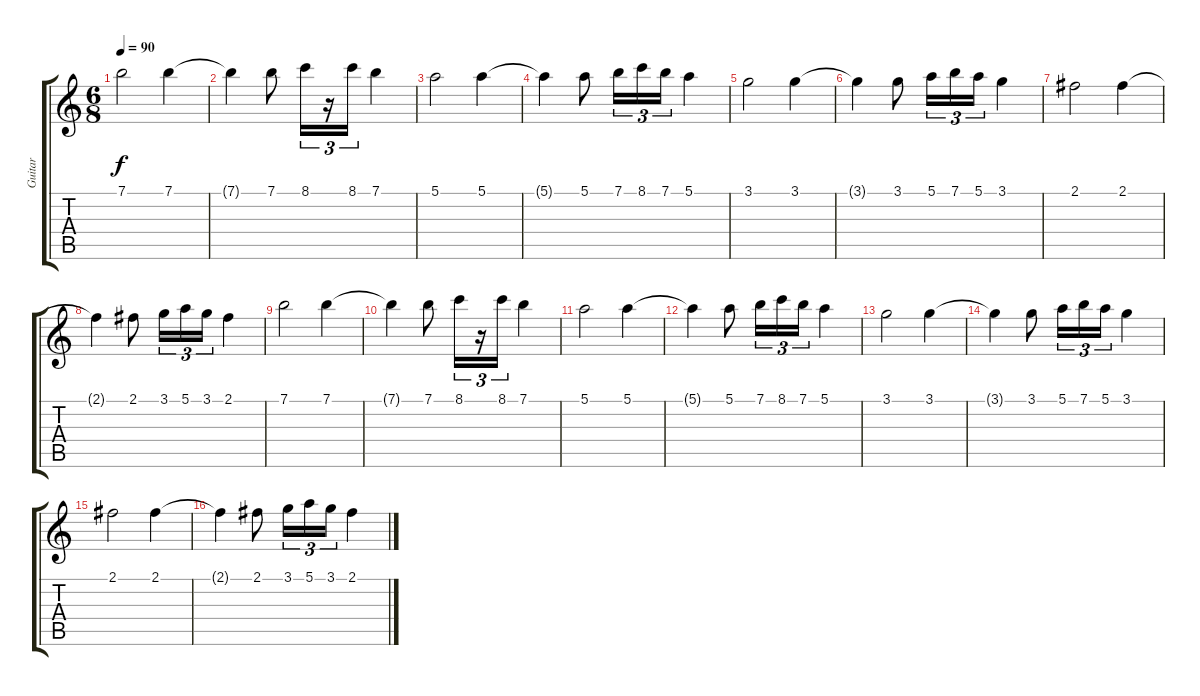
\track ("Guitar" "Guitar") {instrument distortionguitar}
\staff {score tabs}
\tuning (E4 B3 G3 D3 A2 E2) {hide}
\ts (6 8)
\tempo 90
\clef g2
\ks c
7.1.2{dy f} 7.1.4 |
7.1{t}.4 7.1.8 8.1.16{tu (3 2)} r.16{tu (3 2)} 8.1.16{tu (3 2)} 7.1.4 |
5.1.2 5.1.4 |
5.1{t}.4 5.1.8 7.1.16{tu (3 2)} 8.1.16{tu (3 2)} 7.1.16{tu (3 2)} 5.1.4 |
3.1.2 3.1.4 |
3.1{t}.4 3.1.8 5.1.16{tu (3 2)} 7.1.16{tu (3 2)} 5.1.16{tu (3 2)} 3.1.4 |
2.1.2 2.1.4 |
2.1{t}.4 2.1.8 3.1.16{tu (3 2)} 5.1.16{tu (3 2)} 3.1.16{tu (3 2)} 2.1.4 |
7.1.2 7.1.4 |
7.1{t}.4 7.1.8 8.1.16{tu (3 2)} r.16{tu (3 2)} 8.1.16{tu (3 2)} 7.1.4 |
5.1.2 5.1.4 |
5.1{t}.4 5.1.8 7.1.16{tu (3 2)} 8.1.16{tu (3 2)} 7.1.16{tu (3 2)} 5.1.4 |
3.1.2 3.1.4 |
3.1{t}.4 3.1.8 5.1.16{tu (3 2)} 7.1.16{tu (3 2)} 5.1.16{tu (3 2)} 3.1.4 |
2.1.2 2.1.4 |
2.1{t}.4 2.1.8 3.1.16{tu (3 2)} 5.1.16{tu (3 2)} 3.1.16{tu (3 2)} 2.1.4
